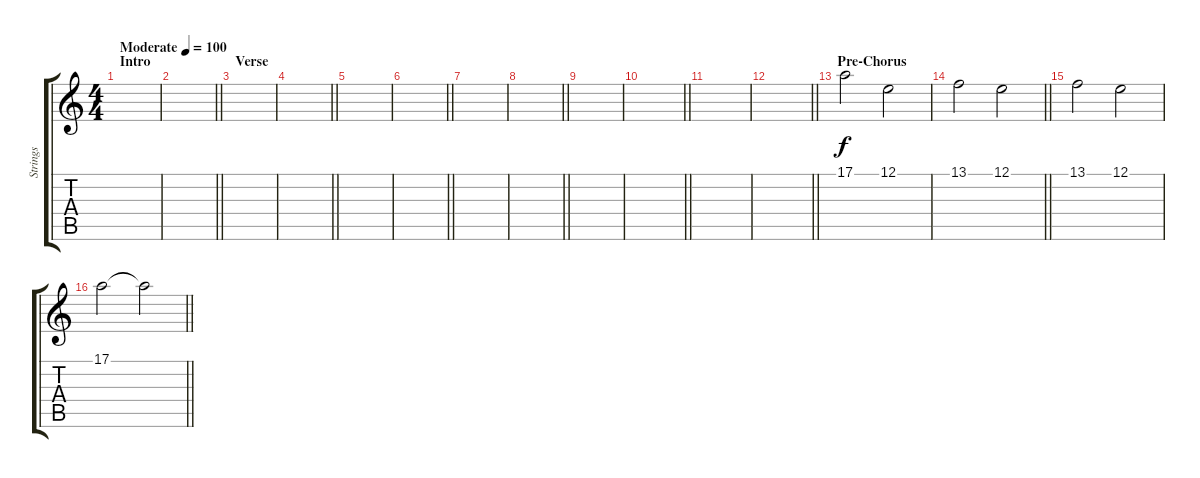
\track ("Strings" "Strings") {instrument synthstrings2}
\staff {score tabs}
\tuning (E4 B3 G3 D3 A2 E2) {hide}
\ts (4 4)
\section ("" "Intro")
\tempo (100 "Moderate")
\clef g2
\ks c
|
\barLineRight lightlight
|
\section ("" "Verse")
|
\barLineRight lightlight
|
|
\barLineRight lightlight
|
|
\barLineRight lightlight
|
|
\barLineRight lightlight
|
|
\barLineRight lightlight
|
\section ("" "Pre-Chorus")
17.1.2 12.1.2 |
\barLineRight lightlight
13.1.2 12.1.2 |
13.1.2 12.1.2 |
\barLineRight lightlight
17.1.2 17.1{t}.2
